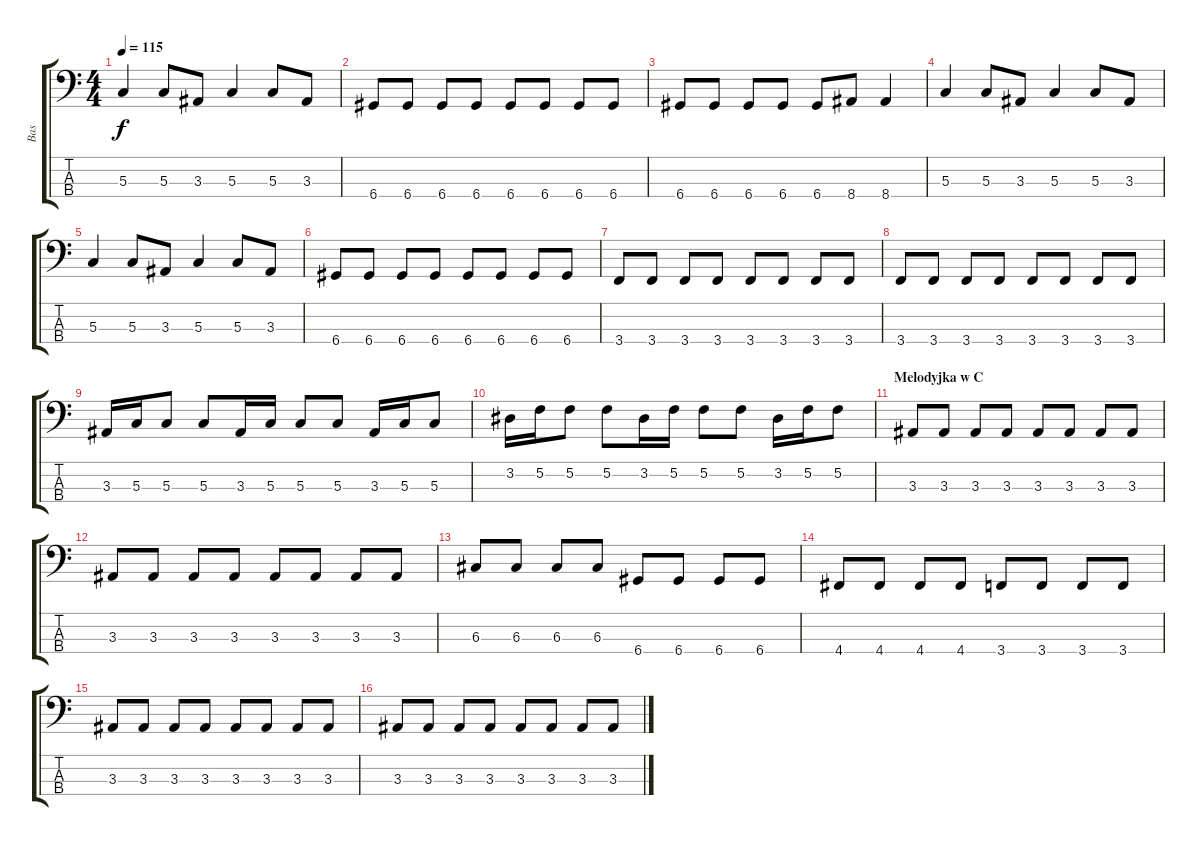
\track ("Bas" "Bas") {instrument electricbassfinger}
\staff {score tabs}
\tuning (F2 C2 G1 D1) {hide}
\ts (4 4)
\tempo 115
\clef f4
\ks c
5.3.4{dy f} 5.3.8 3.3.8 5.3.4 5.3.8 3.3.8 |
6.4.8 6.4.8 6.4.8 6.4.8 6.4.8 6.4.8 6.4.8 6.4.8 |
6.4.8 6.4.8 6.4.8 6.4.8 6.4.8 8.4.8 8.4.4 |
5.3.4 5.3.8 3.3.8 5.3.4 5.3.8 3.3.8 |
5.3.4 5.3.8 3.3.8 5.3.4 5.3.8 3.3.8 |
6.4.8 6.4.8 6.4.8 6.4.8 6.4.8 6.4.8 6.4.8 6.4.8 |
3.4.8 3.4.8 3.4.8 3.4.8 3.4.8 3.4.8 3.4.8 3.4.8 |
3.4.8 3.4.8 3.4.8 3.4.8 3.4.8 3.4.8 3.4.8 3.4.8 |
3.3.16 5.3.16 5.3.8 5.3.8 3.3.16 5.3.16 5.3.8 5.3.8 3.3.16 5.3.16 5.3.8 |
3.2.16 5.2.16 5.2.8 5.2.8 3.2.16 5.2.16 5.2.8 5.2.8 3.2.16 5.2.16 5.2.8 |
\section ("" "Melodyjka w C")
3.3.8 3.3.8 3.3.8 3.3.8 3.3.8 3.3.8 3.3.8 3.3.8 |
3.3.8 3.3.8 3.3.8 3.3.8 3.3.8 3.3.8 3.3.8 3.3.8 |
6.3.8 6.3.8 6.3.8 6.3.8 6.4.8 6.4.8 6.4.8 6.4.8 |
4.4.8 4.4.8 4.4.8 4.4.8 3.4.8 3.4.8 3.4.8 3.4.8 |
3.3.8 3.3.8 3.3.8 3.3.8 3.3.8 3.3.8 3.3.8 3.3.8 |
3.3.8 3.3.8 3.3.8 3.3.8 3.3.8 3.3.8 3.3.8 3.3.8
